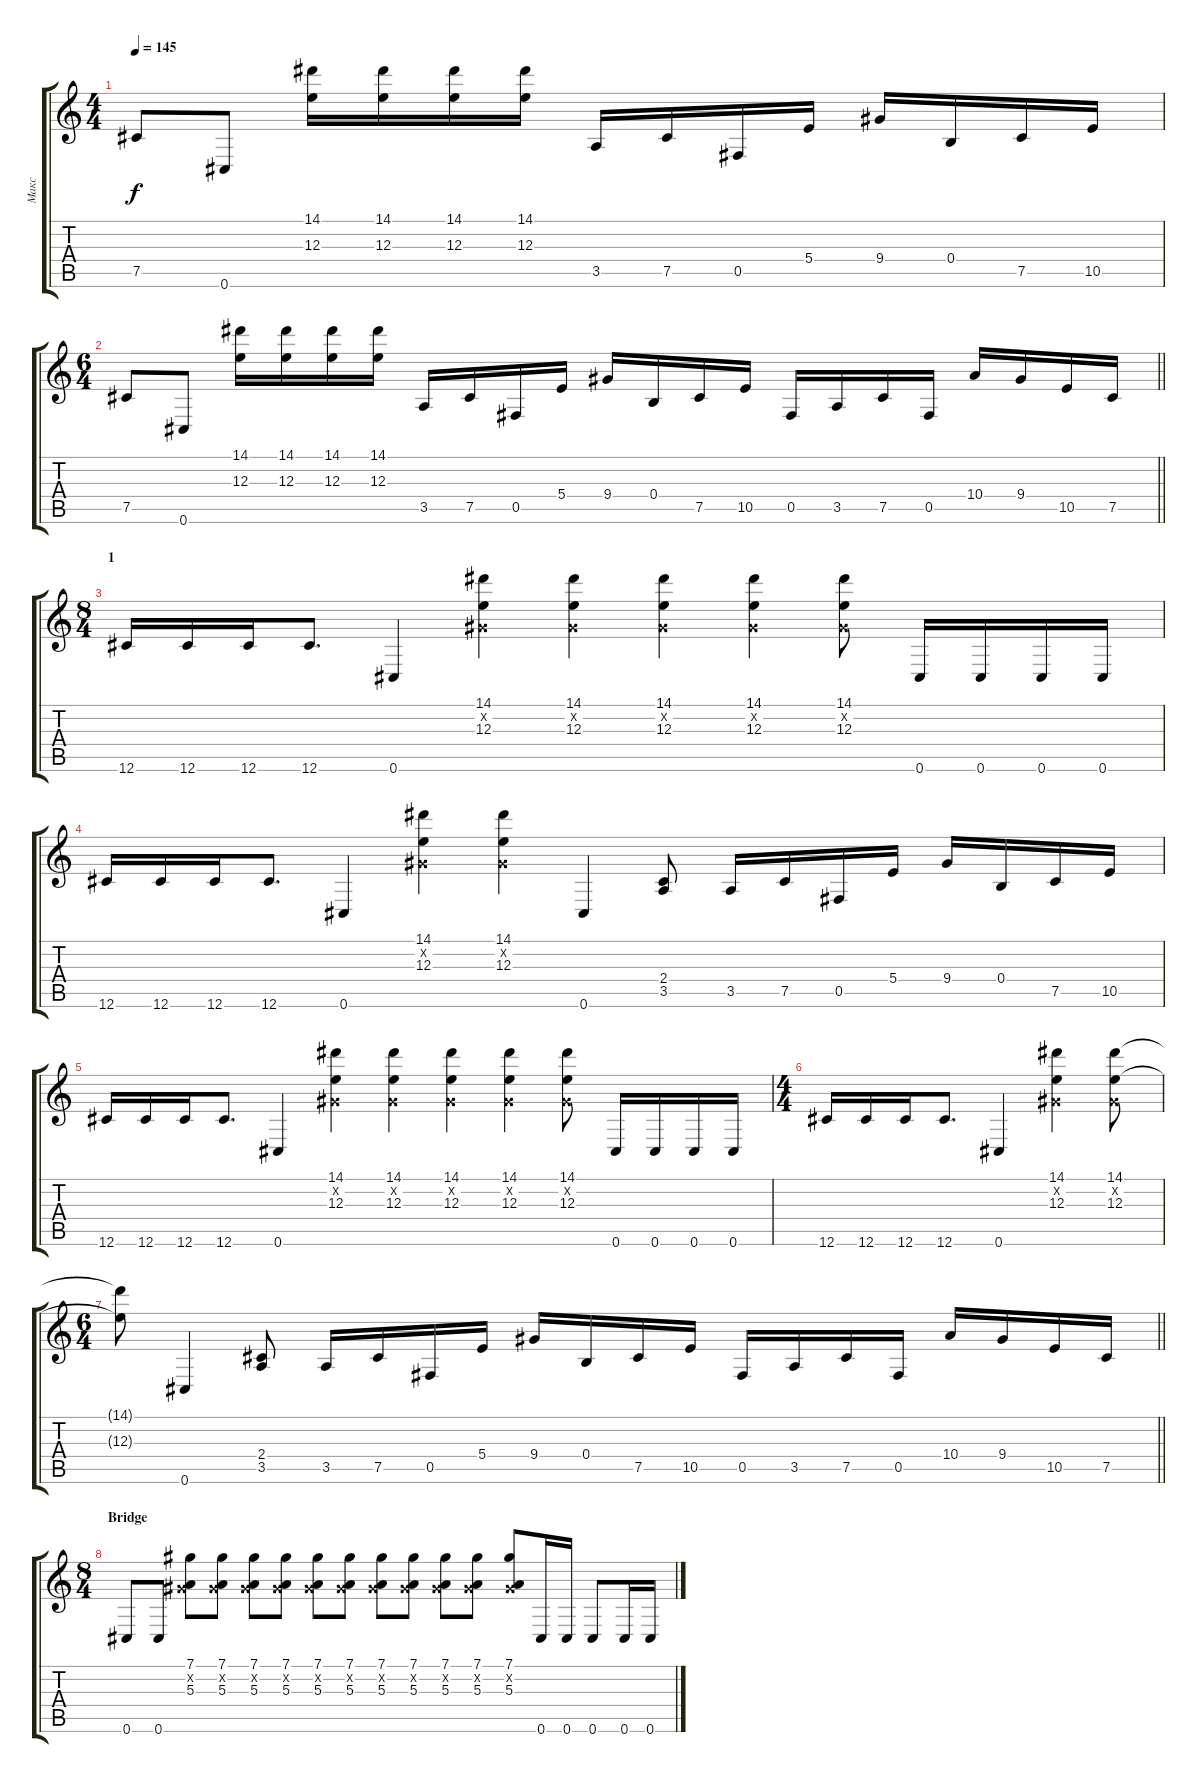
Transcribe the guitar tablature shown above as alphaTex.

\track ("Макс" "Макс") {instrument overdrivenguitar}
\staff {score tabs}
\tuning (Db4 Ab3 E3 B2 Gb2 Db2) {hide}
\ts (4 4)
\tempo 145
\clef g2
\ks c
7.5.8{dy f} 0.6.8 (14.1 12.3).16 (14.1 12.3).16 (14.1 12.3).16 (14.1 12.3).16 3.5.16 7.5.16 0.5.16 5.4.16 9.4.16 0.4.16 7.5.16 10.5.16 |
\ts (6 4)
\barLineRight lightlight
7.5.8 0.6.8 (14.1 12.3).16 (14.1 12.3).16 (14.1 12.3).16 (14.1 12.3).16 3.5.16 7.5.16 0.5.16 5.4.16 9.4.16 0.4.16 7.5.16 10.5.16 0.5.16 3.5.16 7.5.16 0.5.16 10.4.16 9.4.16 10.5.16 7.5.16 |
\ts (8 4)
\section ("" "1")
12.6.16 12.6.16 12.6.16 12.6.8{d} 0.6.4 (14.1 0.2{x} 12.3).4 (14.1 0.2{x} 12.3).4 (14.1 0.2{x} 12.3).4 (14.1 0.2{x} 12.3).4 (14.1 0.2{x} 12.3).8 0.6.16 0.6.16 0.6.16 0.6.16 |
12.6.16 12.6.16 12.6.16 12.6.8{d} 0.6.4 (14.1 0.2{x} 12.3).4 (14.1 0.2{x} 12.3).4 0.6.4 (2.4 3.5).8 3.5.16 7.5.16 0.5.16 5.4.16 9.4.16 0.4.16 7.5.16 10.5.16 |
12.6.16 12.6.16 12.6.16 12.6.8{d} 0.6.4 (14.1 0.2{x} 12.3).4 (14.1 0.2{x} 12.3).4 (14.1 0.2{x} 12.3).4 (14.1 0.2{x} 12.3).4 (14.1 0.2{x} 12.3).8 0.6.16 0.6.16 0.6.16 0.6.16 |
\ts (4 4)
12.6.16 12.6.16 12.6.16 12.6.8{d} 0.6.4 (14.1 0.2{x} 12.3).4 (14.1 0.2{x} 12.3).8 |
\ts (6 4)
\barLineRight lightlight
(14.1{t} 12.3{t}).8 0.6.4 (2.4 3.5).8 3.5.16 7.5.16 0.5.16 5.4.16 9.4.16 0.4.16 7.5.16 10.5.16 0.5.16 3.5.16 7.5.16 0.5.16 10.4.16 9.4.16 10.5.16 7.5.16 |
\ts (8 4)
\section ("" "Bridge")
0.6.8 0.6.8 (7.1 0.2{x} 5.3).8 (7.1 0.2{x} 5.3).8 (7.1 0.2{x} 5.3).8 (7.1 0.2{x} 5.3).8 (7.1 0.2{x} 5.3).8 (7.1 0.2{x} 5.3).8 (7.1 0.2{x} 5.3).8 (7.1 0.2{x} 5.3).8 (7.1 0.2{x} 5.3).8 (7.1 0.2{x} 5.3).8 (7.1 0.2{x} 5.3).8 0.6.16 0.6.16 0.6.8 0.6.16 0.6.16
